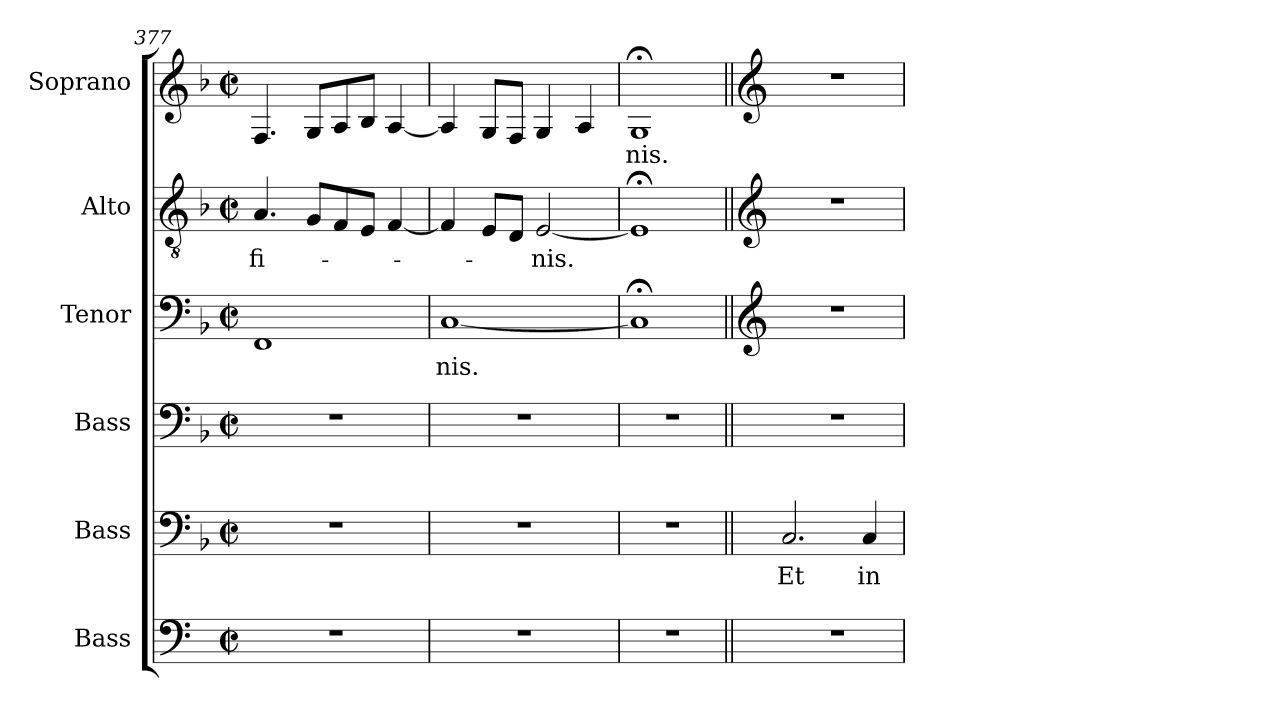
**kern	**kern	**text	**kern	**kern	**text	**kern	**text	**kern	**text
*part6	*part5	*part5	*part4	*part3	*part3	*part2	*part2	*part1	*part1
*staff6	*staff5	*staff5	*staff4	*staff3	*staff3	*staff2	*staff2	*staff1	*staff1
*I"Bass	*I"Bass	*	*I"Bass	*I"Tenor	*	*I"Alto	*	*I"Soprano	*
*I'B.	*I'B.	*	*I'B.	*I'T.	*	*I'A.	*	*I'S.	*
*clefF4	*clefF4	*	*clefF4	*clefF4	*	*clefGv2	*	*clefG2	*
*	*	*	*	*ITrd7c12	*	*ITrd7c12	*	*	*
*k[]	*k[b-]	*	*k[b-]	*k[b-]	*	*k[b-]	*	*k[b-]	*
*C:	*F:	*	*F:	*F:	*	*F:	*	*F:	*
*M2/2	*M2/2	*	*M2/2	*M2/2	*	*M2/2	*	*M2/2	*
*met(c|)	*met(c|)	*	*met(c|)	*met(c|)	*	*met(c|)	*	*met(c|)	*
=377	=377	=377	=377	=377	=377	=377	=377	=377	=377
!	!	!	!	!	!	!	!LO:LY:b:color=#000000	!	!
1r	1r	.	1r	1FFFi	.	4.AAi/	fi-	4.Fi/	.
.	.	.	.	.	.	8GGi/L	.	8Gi/L	.
.	.	.	.	.	.	8FFi/	.	8Ai/	.
.	.	.	.	.	.	8EEi/J	.	8B-i/J	.
.	.	.	.	.	.	[4FFi/	.	[4Ai/	.
=378	=378	=378	=378	=378	=378	=378	=378	=378	=378
!	!	!	!	!	!LO:LY:b:color=#000000	!	!	!	!
1r	1r	.	1r	[1CCi	-nis.	4FFi/]	.	4Ai/]	.
.	.	.	.	.	.	8EEi/L	.	8Gi/L	.
.	.	.	.	.	.	8DDi/J	.	8Fi/J	.
!	!	!	!	!	!	!	!LO:LY:b:color=#000000	!	!
.	.	.	.	.	.	[2EEi/	-nis.	4Gi/	.
.	.	.	.	.	.	.	.	4Ai/	.
=379	=379	=379	=379	=379	=379	=379	=379	=379	=379
!	!	!	!	!	!	!	!	!	!LO:LY:b:color=#000000
1r	1r	.	1r	1CC;i]	.	1EE;i]	.	1G;i	-nis.
!!LO:PB:g=z
=380||	=380||	=380||	=380||	=380||	=380||	=380||	=380||	=380||	=380||
*	*	*	*	*clefG2	*	*clefG2	*	*clefG2	*
!	!	!LO:LY:b:color=#000000	!	!	!	!	!	!	!
1r	2.Ci/	Et	1r	1r	.	1r	.	1r	.
!	!	!LO:LY:b:color=#000000	!	!	!	!	!	!	!
.	4Ci/	in	.	.	.	.	.	.	.
=	=	=	=	=	=	=	=	=	=
*-	*-	*-	*-	*-	*-	*-	*-	*-	*-
